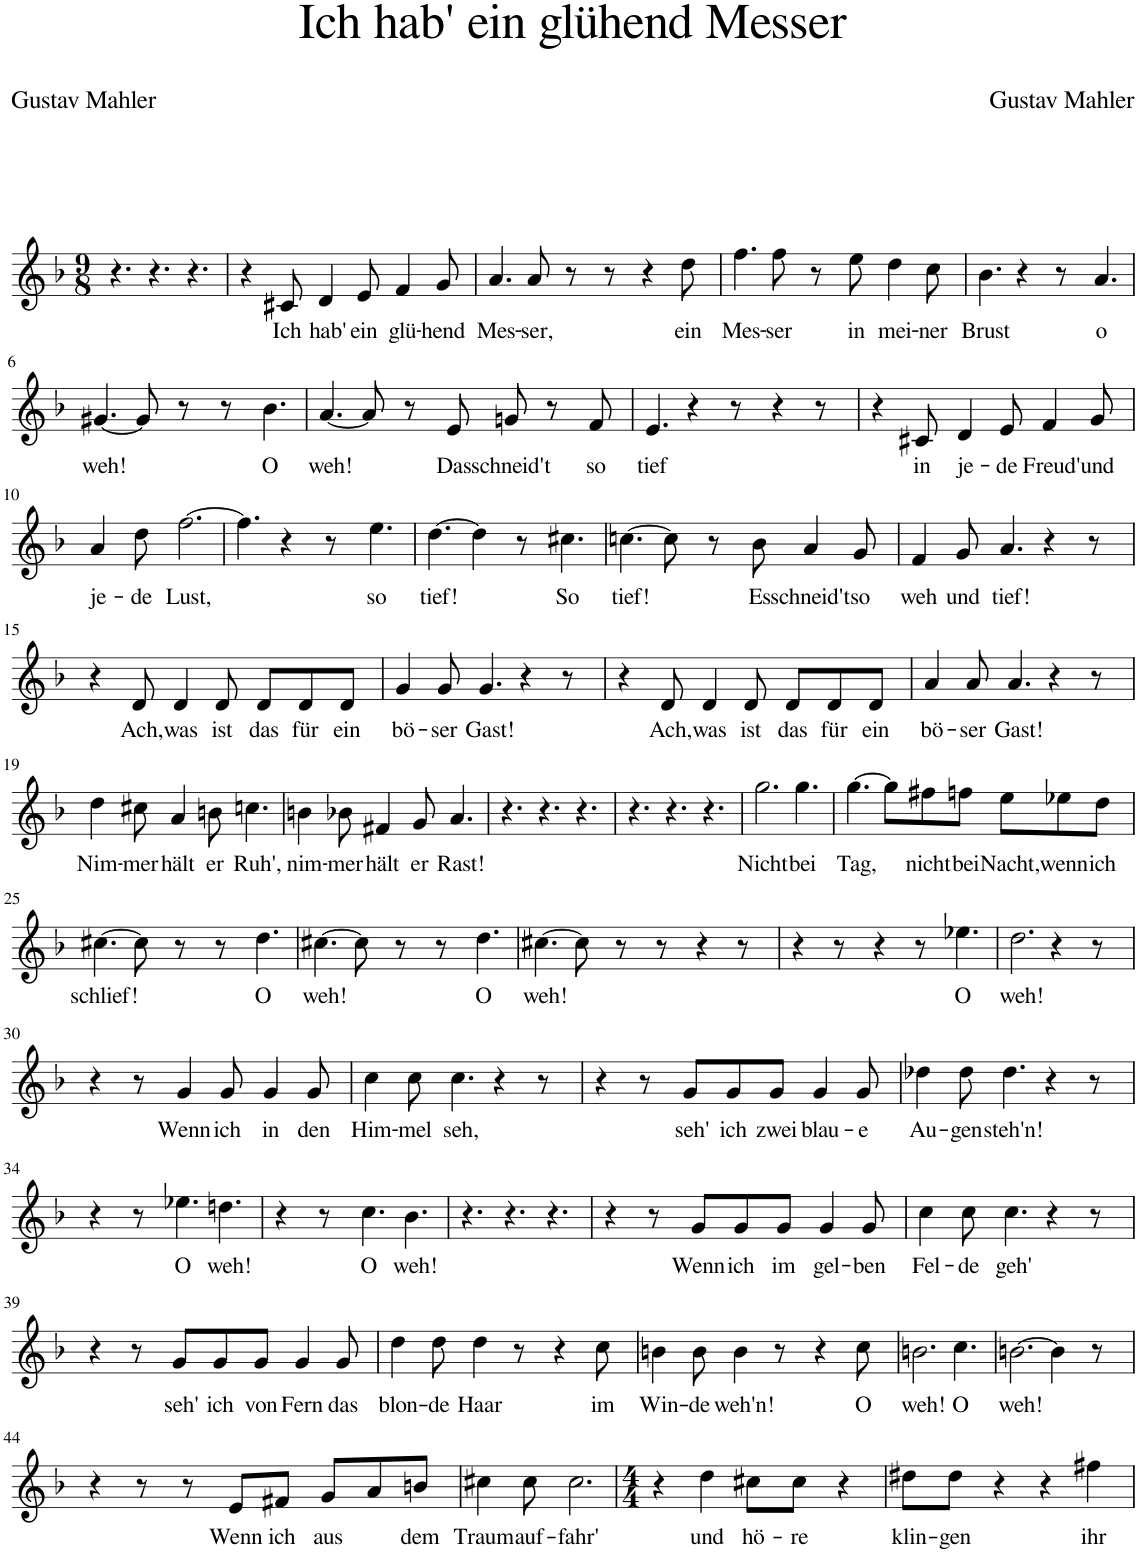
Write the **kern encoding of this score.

**kern	**text
*part1	*part1
*staff1	*staff1
*I"Piano	*
*I'Pno	*
*clefG2	*
*k[b-]	*
*M9/8	*
=1	=1
4.r	.
4.r	.
4.r	.
=2	=2
4r	.
!	!LO:LY:b
8c#X/	Ich
!	!LO:LY:b
4d/	hab'
!	!LO:LY:b
8e/	ein
!	!LO:LY:b
4f/	glü-
!	!LO:LY:b
8g/	-hend
=3	=3
!	!LO:LY:b
4.a/	Mes-
!	!LO:LY:b
8a/	-ser,
8r	.
8r	.
4r	.
!	!LO:LY:b
8dd\	ein
=4	=4
!	!LO:LY:b
4.ff\	Mes-
!	!LO:LY:b
8ff\	-ser
8r	.
!	!LO:LY:b
8ee\	in
!	!LO:LY:b
4dd\	mei-
!	!LO:LY:b
8cc\	-ner
=5	=5
!	!LO:LY:b
4.b-\	Brust
4r	.
8r	.
!	!LO:LY:b
4.a/	o
!!LO:LB:g=z
=6	=6
!	!LO:LY:b
[4.g#X/	weh!
8g#/]	.
8r	.
8r	.
!	!LO:LY:b
4.b-\	O
=7	=7
!	!LO:LY:b
[4.a/	weh!
8a/]	.
8r	.
!	!LO:LY:b
8e/	Das
!	!LO:LY:b
8gn/	schneid't
8r	.
!	!LO:LY:b
8f/	so
=8	=8
!	!LO:LY:b
4.e/	tief
4r	.
8r	.
4r	.
8r	.
=9	=9
4r	.
!	!LO:LY:b
8c#X/	in
!	!LO:LY:b
4d/	je-
!	!LO:LY:b
8e/	-de
!	!LO:LY:b
4f/	Freud'
!	!LO:LY:b
8g/	und
!!LO:LB:g=z
=10	=10
!	!LO:LY:b
4a/	je-
!	!LO:LY:b
8dd\	-de
!	!LO:LY:b
[2.ff\	Lust,
=11	=11
4.ff\]	.
4r	.
8r	.
!	!LO:LY:b
4.ee\	so
=12	=12
!	!LO:LY:b
[4.dd\	tief!
4dd\]	.
8r	.
!	!LO:LY:b
4.cc#X\	So
=13	=13
!	!LO:LY:b
[4.ccn\	tief!
8cc\]	.
8r	.
!	!LO:LY:b
8b-\	Es
!	!LO:LY:b
4a/	schneid't
!	!LO:LY:b
8g/	so
=14	=14
!	!LO:LY:b
4f/	weh
!	!LO:LY:b
8g/	und
!	!LO:LY:b
4.a/	tief!
4r	.
8r	.
!!LO:LB:g=z
=15	=15
4r	.
!	!LO:LY:b
8d/	Ach,
!	!LO:LY:b
4d/	was
!	!LO:LY:b
8d/	ist
!	!LO:LY:b
8d/L	das
!	!LO:LY:b
8d/	für
!	!LO:LY:b
8d/J	ein
=16	=16
!	!LO:LY:b
4g/	bö-
!	!LO:LY:b
8g/	-ser
!	!LO:LY:b
4.g/	Gast!
4r	.
8r	.
=17	=17
4r	.
!	!LO:LY:b
8d/	Ach,
!	!LO:LY:b
4d/	was
!	!LO:LY:b
8d/	ist
!	!LO:LY:b
8d/L	das
!	!LO:LY:b
8d/	für
!	!LO:LY:b
8d/J	ein
=18	=18
!	!LO:LY:b
4a/	bö-
!	!LO:LY:b
8a/	-ser
!	!LO:LY:b
4.a/	Gast!
4r	.
8r	.
!!LO:LB:g=z
=19	=19
!	!LO:LY:b
4dd\	Nim-
!	!LO:LY:b
8cc#X\	-mer
!	!LO:LY:b
4a/	hält
!	!LO:LY:b
8bn\	er
!	!LO:LY:b
4.ccn\	Ruh',
=20	=20
!	!LO:LY:b
4bn\	nim-
!	!LO:LY:b
8b-X\	-mer
!	!LO:LY:b
4f#X/	hält
!	!LO:LY:b
8g/	er
!	!LO:LY:b
4.a/	Rast!
=21	=21
4.r	.
4.r	.
4.r	.
=22	=22
4.r	.
4.r	.
4.r	.
=23	=23
!	!LO:LY:b
2.gg\	Nicht
!	!LO:LY:b
4.gg\	bei
=24	=24
!	!LO:LY:b
[4.gg\	Tag,
8gg\L]	.
!	!LO:LY:b
8ff#X\	nicht
!	!LO:LY:b
8ffn\J	bei
!	!LO:LY:b
8ee\L	Nacht,
!	!LO:LY:b
8ee-X\	wenn
!	!LO:LY:b
8dd\J	ich
!!LO:LB:g=z
=25	=25
!	!LO:LY:b
[4.cc#X\	schlief!
8cc#\]	.
8r	.
8r	.
!	!LO:LY:b
4.dd\	O
=26	=26
!	!LO:LY:b
[4.cc#X\	weh!
8cc#\]	.
8r	.
8r	.
!	!LO:LY:b
4.dd\	O
=27	=27
!	!LO:LY:b
[4.cc#X\	weh!
8cc#\]	.
8r	.
8r	.
4r	.
8r	.
=28	=28
4r	.
8r	.
4r	.
8r	.
!	!LO:LY:b
4.ee-X\	O
=29	=29
!	!LO:LY:b
2.dd\	weh!
4r	.
8r	.
!!LO:LB:g=z
=30	=30
4r	.
8r	.
!	!LO:LY:b
4g/	Wenn
!	!LO:LY:b
8g/	ich
!	!LO:LY:b
4g/	in
!	!LO:LY:b
8g/	den
=31	=31
!	!LO:LY:b
4cc\	Him-
!	!LO:LY:b
8cc\	-mel
!	!LO:LY:b
4.cc\	seh,
4r	.
8r	.
=32	=32
4r	.
8r	.
!	!LO:LY:b
8g/L	seh'
!	!LO:LY:b
8g/	ich
!	!LO:LY:b
8g/J	zwei
!	!LO:LY:b
4g/	blau-
!	!LO:LY:b
8g/	-e
=33	=33
!	!LO:LY:b
4dd-X\	Au-
!	!LO:LY:b
8dd-\	-gen
!	!LO:LY:b
4.dd-\	steh'n!
4r	.
8r	.
!!LO:LB:g=z
=34	=34
4r	.
8r	.
!	!LO:LY:b
4.ee-X\	O
!	!LO:LY:b
4.ddn\	weh!
=35	=35
4r	.
8r	.
!	!LO:LY:b
4.cc\	O
!	!LO:LY:b
4.b-\	weh!
=36	=36
4.r	.
4.r	.
4.r	.
=37	=37
4r	.
8r	.
!	!LO:LY:b
8g/L	Wenn
!	!LO:LY:b
8g/	ich
!	!LO:LY:b
8g/J	im
!	!LO:LY:b
4g/	gel-
!	!LO:LY:b
8g/	-ben
=38	=38
!	!LO:LY:b
4cc\	Fel-
!	!LO:LY:b
8cc\	-de
!	!LO:LY:b
4.cc\	geh'
4r	.
8r	.
!!LO:LB:g=z
=39	=39
4r	.
8r	.
!	!LO:LY:b
8g/L	seh'
!	!LO:LY:b
8g/	ich
!	!LO:LY:b
8g/J	von
!	!LO:LY:b
4g/	Fern
!	!LO:LY:b
8g/	das
=40	=40
!	!LO:LY:b
4dd\	blon-
!	!LO:LY:b
8dd\	-de
!	!LO:LY:b
4dd\	Haar
8r	.
4r	.
!	!LO:LY:b
8cc\	im
=41	=41
!	!LO:LY:b
4bn\	Win-
!	!LO:LY:b
8b\	-de
!	!LO:LY:b
4b\	weh'n!
8r	.
4r	.
!	!LO:LY:b
8cc\	O
=42	=42
!	!LO:LY:b
2.bn\	weh!
!	!LO:LY:b
4.cc\	O
=43	=43
!	!LO:LY:b
[2.bn\	weh!
4b\]	.
8r	.
!!LO:LB:g=z
=44	=44
4r	.
8r	.
8r	.
!	!LO:LY:b
8e/L	Wenn
!	!LO:LY:b
8f#X/J	ich
!	!LO:LY:b
8g/L	aus
8a/	.
!	!LO:LY:b
8bn/J	dem
=45	=45
!	!LO:LY:b
4cc#X\	Traum
!	!LO:LY:b
8cc#\	auf-
!	!LO:LY:b
2.cc#\	-fahr'
=46	=46
*M4/4	*
4r	.
!	!LO:LY:b
4dd\	und
!	!LO:LY:b
8cc#X\L	hö-
!	!LO:LY:b
8cc#\J	-re
4r	.
=47	=47
!	!LO:LY:b
8dd#X\L	klin-
!	!LO:LY:b
8dd#\J	-gen
4r	.
4r	.
!	!LO:LY:b
4ff#X\	ihr
=	=
*-	*-
